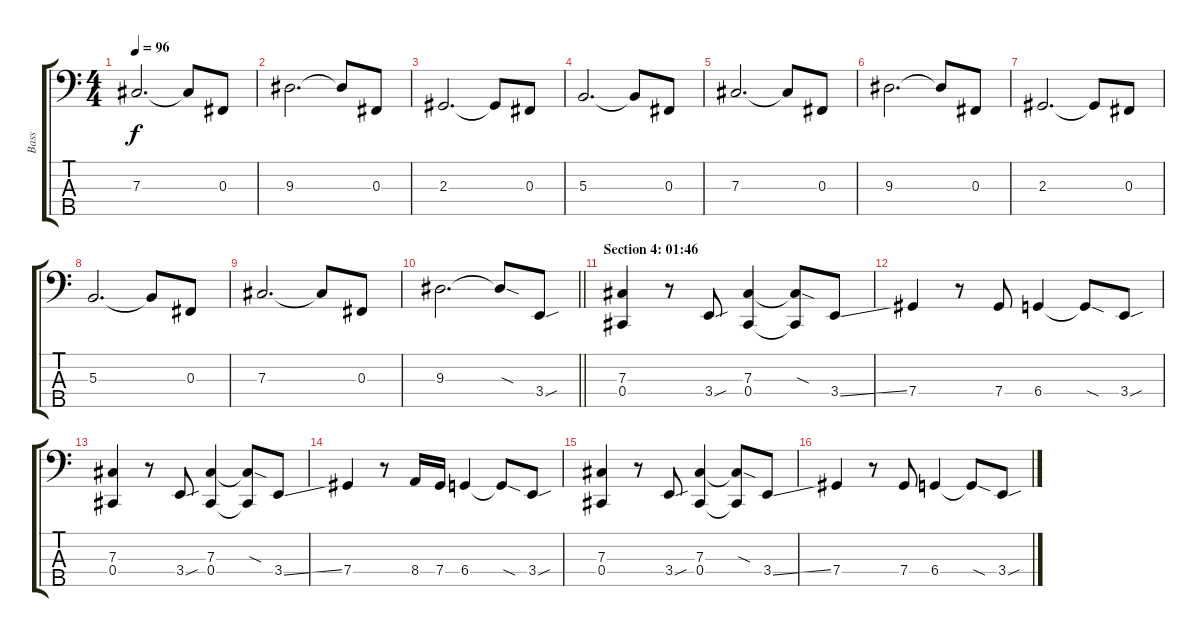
\track ("Bass" "Bass") {instrument electricbasspick}
\staff {score tabs}
\tuning (E2 B1 Gb1 Db1 Ab0) {hide}
\ts (4 4)
\tempo 96
\clef f4
\ks c
7.3.2{d dy f} 7.3{t}.8 0.3.8 |
9.3.2{d} 9.3{t}.8 0.3.8 |
2.3.2{d} 2.3{t}.8 0.3.8 |
5.3.2{d} 5.3{t}.8 0.3.8 |
7.3.2{d} 7.3{t}.8 0.3.8 |
9.3.2{d} 9.3{t}.8 0.3.8 |
2.3.2{d} 2.3{t}.8 0.3.8 |
5.3.2{d} 5.3{t}.8 0.3.8 |
7.3.2{d} 7.3{t}.8 0.3.8 |
\barLineRight lightlight
9.3.2{d} 9.3{sod t}.8 3.4{sou}.8 |
\section ("" "Section 4: 01:46")
(7.3 0.4).4 r.8 3.4{sou}.8 (7.3 0.4).4 (7.3{sod t} 0.4{t}).8 3.4{ss}.8 |
7.4.4 r.8 7.4.8 6.4.4 6.4{sod t}.8 3.4{sou}.8 |
(7.3 0.4).4 r.8 3.4{sou}.8 (7.3 0.4).4 (7.3{sod t} 0.4{t}).8 3.4{ss}.8 |
7.4.4 r.8 8.4.16 7.4.16 6.4.4 6.4{sod t}.8 3.4{sou}.8 |
(7.3 0.4).4 r.8 3.4{sou}.8 (7.3 0.4).4 (7.3{sod t} 0.4{t}).8 3.4{ss}.8 |
7.4.4 r.8 7.4.8 6.4.4 6.4{sod t}.8 3.4{sou}.8
